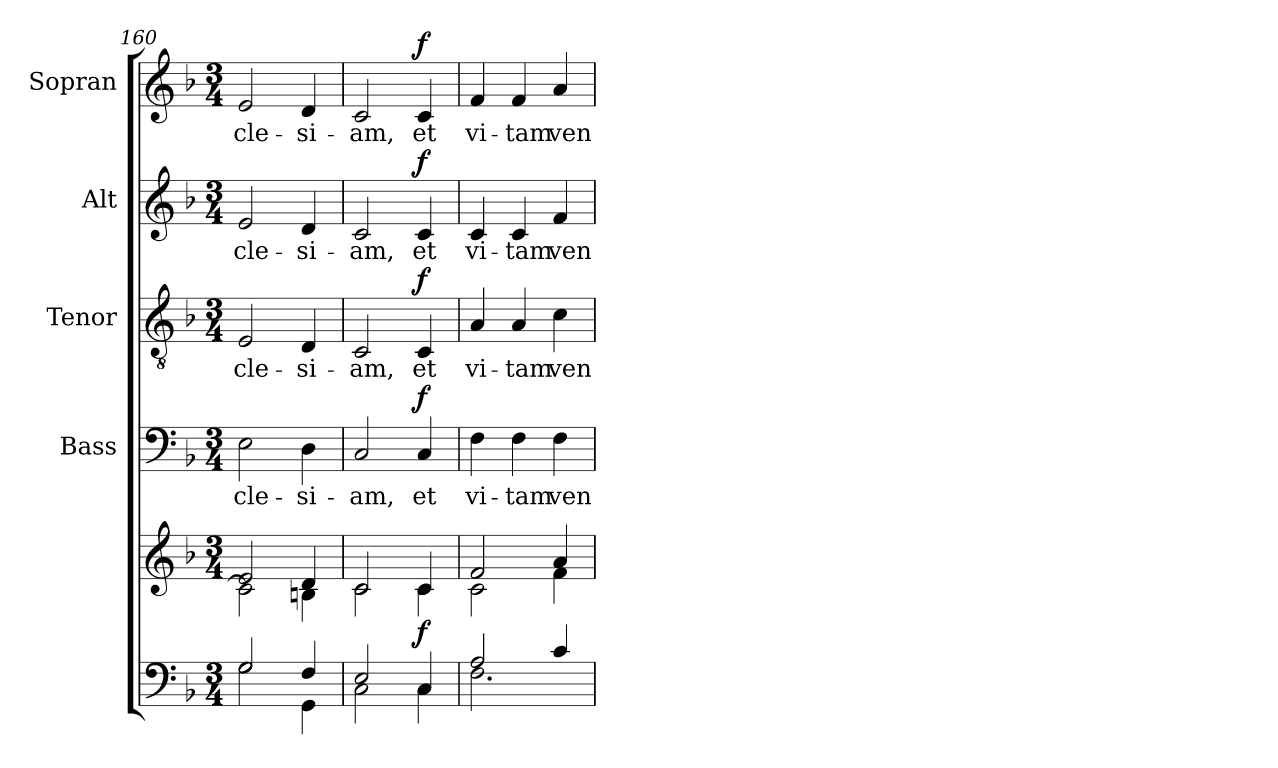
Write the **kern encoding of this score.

**kern	**kern	**dynam	**kern	**text	**dynam	**kern	**text	**dynam	**kern	**text	**dynam	**kern	**text	**dynam
*part5	*part5	*part5	*part4	*part4	*part4	*part3	*part3	*part3	*part2	*part2	*part2	*part1	*part1	*part1
*staff6	*staff5	*staff5/6	*staff4	*staff4	*staff4	*staff3	*staff3	*staff3	*staff2	*staff2	*staff2	*staff1	*staff1	*staff1
*	*	*	*I"Bass	*	*	*I"Tenor	*	*	*I"Alt	*	*	*I"Sopran	*	*
*	*	*	*I'B.	*	*	*I'T.	*	*	*I'A.	*	*	*I'S.	*	*
!!LO:LB:g=z
*clefF4	*clefG2	*	*clefF4	*	*	*clefGv2	*	*	*clefG2	*	*	*clefG2	*	*
*k[b-]	*k[b-]	*	*k[b-]	*	*	*k[b-]	*	*	*k[b-]	*	*	*k[b-]	*	*
*F:	*F:	*	*F:	*	*	*F:	*	*	*F:	*	*	*F:	*	*
*M3/4	*M3/4	*	*M3/4	*	*	*M3/4	*	*	*M3/4	*	*	*M3/4	*	*
=160	=160	=160	=160	=160	=160	=160	=160	=160	=160	=160	=160	=160	=160	=160
*^	*^	*	*	*	*	*	*	*	*	*	*	*	*	*
!	!	!	!	!	!	!LO:LY:b	!	!	!LO:LY:b	!	!	!LO:LY:b	!	!	!LO:LY:b	!
2G/	2G\	2e/	2c\]	.	2E\	-cle-	.	2E/	-cle-	.	2e/	-cle-	.	2e/	-cle-	.
!	!	!	!	!	!	!LO:LY:b	!	!	!LO:LY:b	!	!	!LO:LY:b	!	!	!LO:LY:b	!
4F/	4GG\	4d/	4Bn\	.	4D\	-si-	.	4D/	-si-	.	4d/	-si-	.	4d/	-si-	.
=161	=161	=161	=161	=161	=161	=161	=161	=161	=161	=161	=161	=161	=161	=161	=161	=161
!	!	!	!	!	!	!LO:LY:b	!	!	!LO:LY:b	!	!	!LO:LY:b	!	!	!LO:LY:b	!
2E/	2C\	2c/	2c\	.	2C/	-am,	.	2C/	-am,	.	2c/	-am,	.	2c/	-am,	.
!	!	!	!	!LO:DY:b	!	!LO:LY:b	!LO:DY:a	!	!LO:LY:b	!LO:DY:a	!	!LO:LY:b	!LO:DY:a	!	!LO:LY:b	!LO:DY:a
4C/	4C\	4c/	4c\	f	4C/	et	f	4C/	et	f	4c/	et	f	4c/	et	f
=162	=162	=162	=162	=162	=162	=162	=162	=162	=162	=162	=162	=162	=162	=162	=162	=162
!	!	!	!	!	!	!LO:LY:b	!	!	!LO:LY:b	!	!	!LO:LY:b	!	!	!LO:LY:b	!
2A/	2.F\	2f/	2c\	.	4F\	vi-	.	4A/	vi-	.	4c/	vi-	.	4f/	vi-	.
!	!	!	!	!	!	!LO:LY:b	!	!	!LO:LY:b	!	!	!LO:LY:b	!	!	!LO:LY:b	!
.	.	.	.	.	4F\	-tam	.	4A/	-tam	.	4c/	-tam	.	4f/	-tam	.
!	!	!	!	!	!	!LO:LY:b	!	!	!LO:LY:b	!	!	!LO:LY:b	!	!	!LO:LY:b	!
4c/	.	4a/	4f\	.	4F\	ven-	.	4c\	ven-	.	4f/	ven-	.	4a/	ven-	.
*v	*v	*	*	*	*	*	*	*	*	*	*	*	*	*	*	*
*	*v	*v	*	*	*	*	*	*	*	*	*	*	*	*	*
=	=	=	=	=	=	=	=	=	=	=	=	=	=	=
*-	*-	*-	*-	*-	*-	*-	*-	*-	*-	*-	*-	*-	*-	*-
